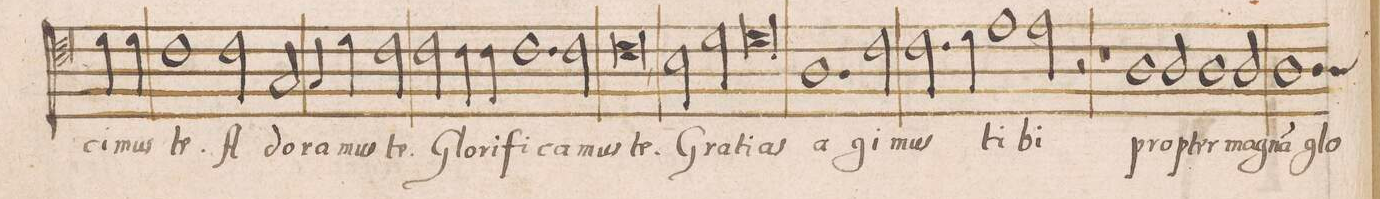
**kern	**text
*I"TENOR	*
*clefC4	*
*k[]	*
*met(C|)	*
*M2/1	*
4d\	-ci-
4d\	-mus
1c	te.
=18-	=18-
2c\	A-
2G/	-do-
4G/	-ra-
4d\	-mus
2c\	te.
=19-	=19-
2c\	Glo-
4c\	-ri-
4c\	-fi-
1.c	-ca-
=20-	=20-
2c\	-mus
0c,<	te.
=21-	=21-
2B\	Gra-
2d\	-ti-
=22-	=22-
0d	-as
=23-	=23-
1.A	a-
2c\	-gi-
=24-	=24-
2.c\	-mus
4d\	.
1e	ti-
=25-	=25-
2e\	-bi
2r	.
1r	.
=26-	=26-
1A	pro-
2A/	-pter
1A/	mag-
=27-	=27-
2A/	-na(m)
1.A	glo-
=28-	=28-
*custos:A	*
*-	*-
